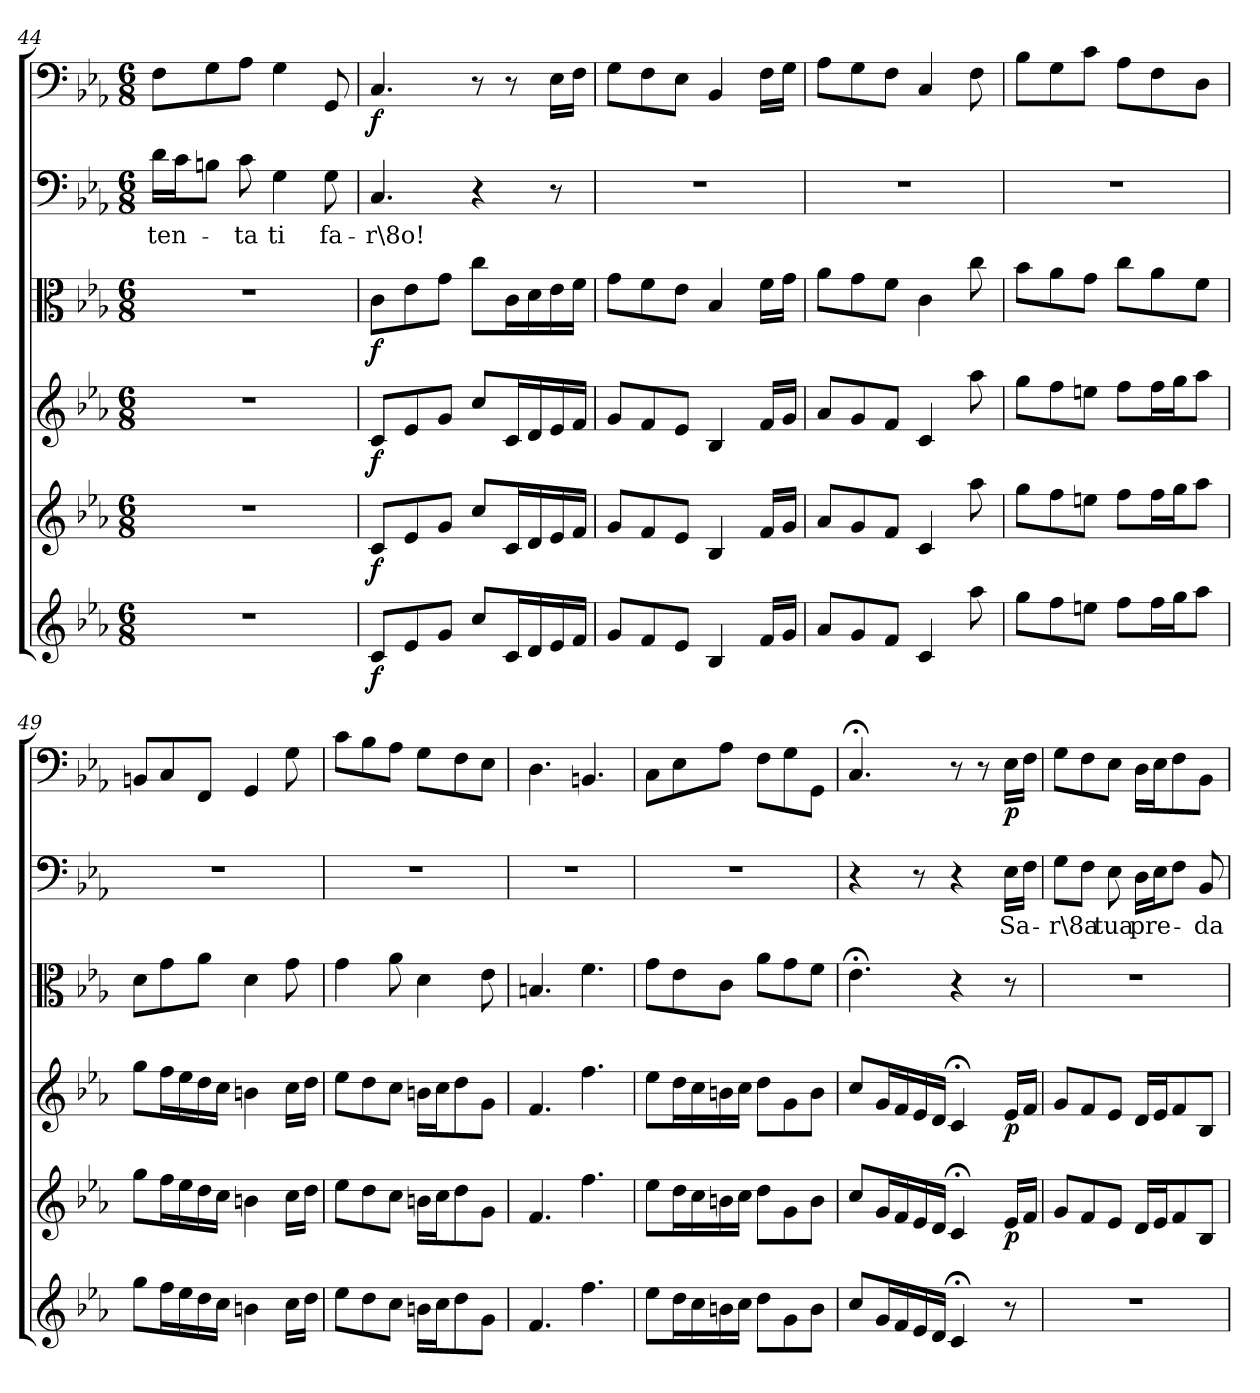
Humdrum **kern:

**kern	**dynam	**kern	**dynam	**kern	**dynam	**kern	**dynam	**kern	**text	**kern	**dynam
*part6	*part6	*part5	*part5	*part4	*part4	*part3	*part3	*part2	*part2	*part1	*part1
*staff6	*staff6	*staff5	*staff5	*staff4	*staff4	*staff3	*staff3	*staff2	*staff2	*staff1	*staff1
*clefG2	*	*clefG2	*	*clefG2	*	*clefC3	*	*clefF4	*	*clefF4	*
*k[b-e-a-]	*	*k[b-e-a-]	*	*k[b-e-a-]	*	*k[b-e-a-]	*	*k[b-e-a-]	*	*k[b-e-a-]	*
*c:	*	*c:	*	*c:	*	*c:	*	*c:	*	*c:	*
*M6/8	*	*M6/8	*	*M6/8	*	*M6/8	*	*M6/8	*	*M6/8	*
=44	=44	=44	=44	=44	=44	=44	=44	=44	=44	=44	=44
2.r	.	2.r	.	2.r	.	2.r	.	16d\LL	-ten-	8F\L	.
.	.	.	.	.	.	.	.	16c\J	.	.	.
.	.	.	.	.	.	.	.	8Bn\J	.	8G\	.
.	.	.	.	.	.	.	.	8c\	-ta	8A-\J	.
.	.	.	.	.	.	.	.	4G\	ti	4G\	.
.	.	.	.	.	.	.	.	8G\	fa-	8GG/	.
=45	=45	=45	=45	=45	=45	=45	=45	=45	=45	=45	=45
8c/L	f	8c/L	f	8c/L	f	8c\L	f	4.C/	-r\8o!	4.C/	f
8e-/	.	8e-/	.	8e-/	.	8e-\	.	.	.	.	.
8g/J	.	8g/J	.	8g/J	.	8g\J	.	.	.	.	.
8cc/L	.	8cc/L	.	8cc/L	.	8cc\L	.	4r	.	8r	.
16c/L	.	16c/L	.	16c/L	.	16c\L	.	.	.	8r	.
16d/	.	16d/	.	16d/	.	16d\	.	.	.	.	.
16e-/	.	16e-/	.	16e-/	.	16e-\	.	8r	.	16E-\LL	.
16f/JJ	.	16f/JJ	.	16f/JJ	.	16f\JJ	.	.	.	16F\JJ	.
=46	=46	=46	=46	=46	=46	=46	=46	=46	=46	=46	=46
8g/L	.	8g/L	.	8g/L	.	8g\L	.	2.r	.	8G\L	.
8f/	.	8f/	.	8f/	.	8f\	.	.	.	8F\	.
8e-/J	.	8e-/J	.	8e-/J	.	8e-\J	.	.	.	8E-\J	.
4B-/	.	4B-/	.	4B-/	.	4B-/	.	.	.	4BB-/	.
16f/LL	.	16f/LL	.	16f/LL	.	16f\LL	.	.	.	16F\LL	.
16g/JJ	.	16g/JJ	.	16g/JJ	.	16g\JJ	.	.	.	16G\JJ	.
=47	=47	=47	=47	=47	=47	=47	=47	=47	=47	=47	=47
8a-/L	.	8a-/L	.	8a-/L	.	8a-\L	.	2.r	.	8A-\L	.
8g/	.	8g/	.	8g/	.	8g\	.	.	.	8G\	.
8f/J	.	8f/J	.	8f/J	.	8f\J	.	.	.	8F\J	.
4c/	.	4c/	.	4c/	.	4c\	.	.	.	4C/	.
8aa-\	.	8aa-\	.	8aa-\	.	8cc\	.	.	.	8F\	.
=48	=48	=48	=48	=48	=48	=48	=48	=48	=48	=48	=48
8gg\L	.	8gg\L	.	8gg\L	.	8b-\L	.	2.r	.	8B-\L	.
8ff\	.	8ff\	.	8ff\	.	8a-\	.	.	.	8G\	.
8een\J	.	8een\J	.	8een\J	.	8g\J	.	.	.	8c\J	.
8ff\L	.	8ff\L	.	8ff\L	.	8cc\L	.	.	.	8A-\L	.
16ff\L	.	16ff\L	.	16ff\L	.	8a-\	.	.	.	8F\	.
16gg\J	.	16gg\J	.	16gg\J	.	.	.	.	.	.	.
8aa-\J	.	8aa-\J	.	8aa-\J	.	8f\J	.	.	.	8D\J	.
=49	=49	=49	=49	=49	=49	=49	=49	=49	=49	=49	=49
8gg\L	.	8gg\L	.	8gg\L	.	8d\L	.	2.r	.	8BBn/L	.
16ff\L	.	16ff\L	.	16ff\L	.	8g\	.	.	.	8C/	.
16ee-\	.	16ee-\	.	16ee-\	.	.	.	.	.	.	.
16dd\	.	16dd\	.	16dd\	.	8a-\J	.	.	.	8FF/J	.
16cc\JJ	.	16cc\JJ	.	16cc\JJ	.	.	.	.	.	.	.
4bn\	.	4bn\	.	4bn\	.	4d\	.	.	.	4GG/	.
16cc\LL	.	16cc\LL	.	16cc\LL	.	8g\	.	.	.	8G\	.
16dd\JJ	.	16dd\JJ	.	16dd\JJ	.	.	.	.	.	.	.
=50	=50	=50	=50	=50	=50	=50	=50	=50	=50	=50	=50
8ee-\L	.	8ee-\L	.	8ee-\L	.	4g\	.	2.r	.	8c\L	.
8dd\	.	8dd\	.	8dd\	.	.	.	.	.	8B-\	.
8cc\J	.	8cc\J	.	8cc\J	.	8a-\	.	.	.	8A-\J	.
16bn\LL	.	16bn\LL	.	16bn\LL	.	4d\	.	.	.	8G\L	.
16cc\J	.	16cc\J	.	16cc\J	.	.	.	.	.	.	.
8dd\	.	8dd\	.	8dd\	.	.	.	.	.	8F\	.
8g\J	.	8g\J	.	8g\J	.	8e-\	.	.	.	8E-\J	.
=51	=51	=51	=51	=51	=51	=51	=51	=51	=51	=51	=51
4.f/	.	4.f/	.	4.f/	.	4.Bn/	.	2.r	.	4.D\	.
4.ff\	.	4.ff\	.	4.ff\	.	4.f\	.	.	.	4.BBn/	.
=52	=52	=52	=52	=52	=52	=52	=52	=52	=52	=52	=52
8ee-\L	.	8ee-\L	.	8ee-\L	.	8g\L	.	2.r	.	8C\L	.
16dd\L	.	16dd\L	.	16dd\L	.	8e-\	.	.	.	8E-\	.
16cc\	.	16cc\	.	16cc\	.	.	.	.	.	.	.
16bn\	.	16bn\	.	16bn\	.	8c\J	.	.	.	8A-\J	.
16cc\JJ	.	16cc\JJ	.	16cc\JJ	.	.	.	.	.	.	.
8dd\L	.	8dd\L	.	8dd\L	.	8a-\L	.	.	.	8F\L	.
8g\	.	8g\	.	8g\	.	8g\	.	.	.	8G\	.
8b\J	.	8b\J	.	8b\J	.	8f\J	.	.	.	8GG\J	.
=53	=53	=53	=53	=53	=53	=53	=53	=53	=53	=53	=53
8cc/L	.	8cc/L	.	8cc/L	.	4.e-;<\	.	4r	.	4.C;</	.
16g/L	.	16g/L	.	16g/L	.	.	.	.	.	.	.
16f/	.	16f/	.	16f/	.	.	.	.	.	.	.
16e-/	.	16e-/	.	16e-/	.	.	.	8r	.	.	.
16d/JJ	.	16d/JJ	.	16d/JJ	.	.	.	.	.	.	.
4c;</	.	4c;</	.	4c;</	.	4r	.	4r	.	8r	.
.	.	.	.	.	.	.	.	.	.	8r	.
8r	.	16e-/LL	p	16e-/LL	p	8r	.	16E-\LL	Sa-	16E-\LL	p
.	.	16f/JJ	.	16f/JJ	.	.	.	16F\JJ	.	16F\JJ	.
=54	=54	=54	=54	=54	=54	=54	=54	=54	=54	=54	=54
2.r	.	8g/L	.	8g/L	.	2.r	.	8G\L	-r\8a	8G\L	.
.	.	8f/	.	8f/	.	.	.	8F\J	.	8F\	.
.	.	8e-/J	.	8e-/J	.	.	.	8E-\	tua	8E-\J	.
.	.	16d/LL	.	16d/LL	.	.	.	16D\LL	pre-	16D\LL	.
.	.	16e-/J	.	16e-/J	.	.	.	16E-\J	.	16E-\J	.
.	.	8f/	.	8f/	.	.	.	8F\J	.	8F\	.
.	.	8B-/J	.	8B-/J	.	.	.	8BB-/	-da	8BB-\J	.
=	=	=	=	=	=	=	=	=	=	=	=
*-	*-	*-	*-	*-	*-	*-	*-	*-	*-	*-	*-
